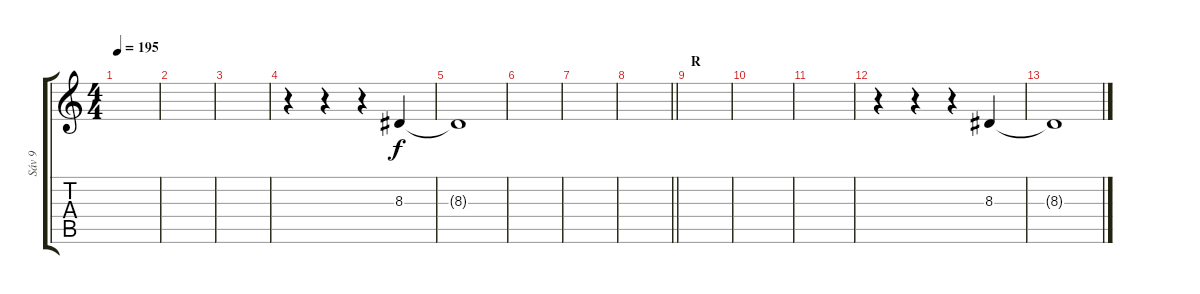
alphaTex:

\track ("Sáv 9" "Sáv 9") {instrument fx5brightness}
\staff {score tabs}
\tuning (E4 B3 G3 D3 A2 E2) {hide}
\ts (4 4)
\tempo 195
\clef g2
\ks c
|
|
|
r.4 r.4 r.4 8.3.4 |
8.3{t}.1 |
|
|
\barLineRight lightlight
|
\section ("" "R")
|
|
|
r.4 r.4 r.4 8.3.4 |
8.3{t}.1
